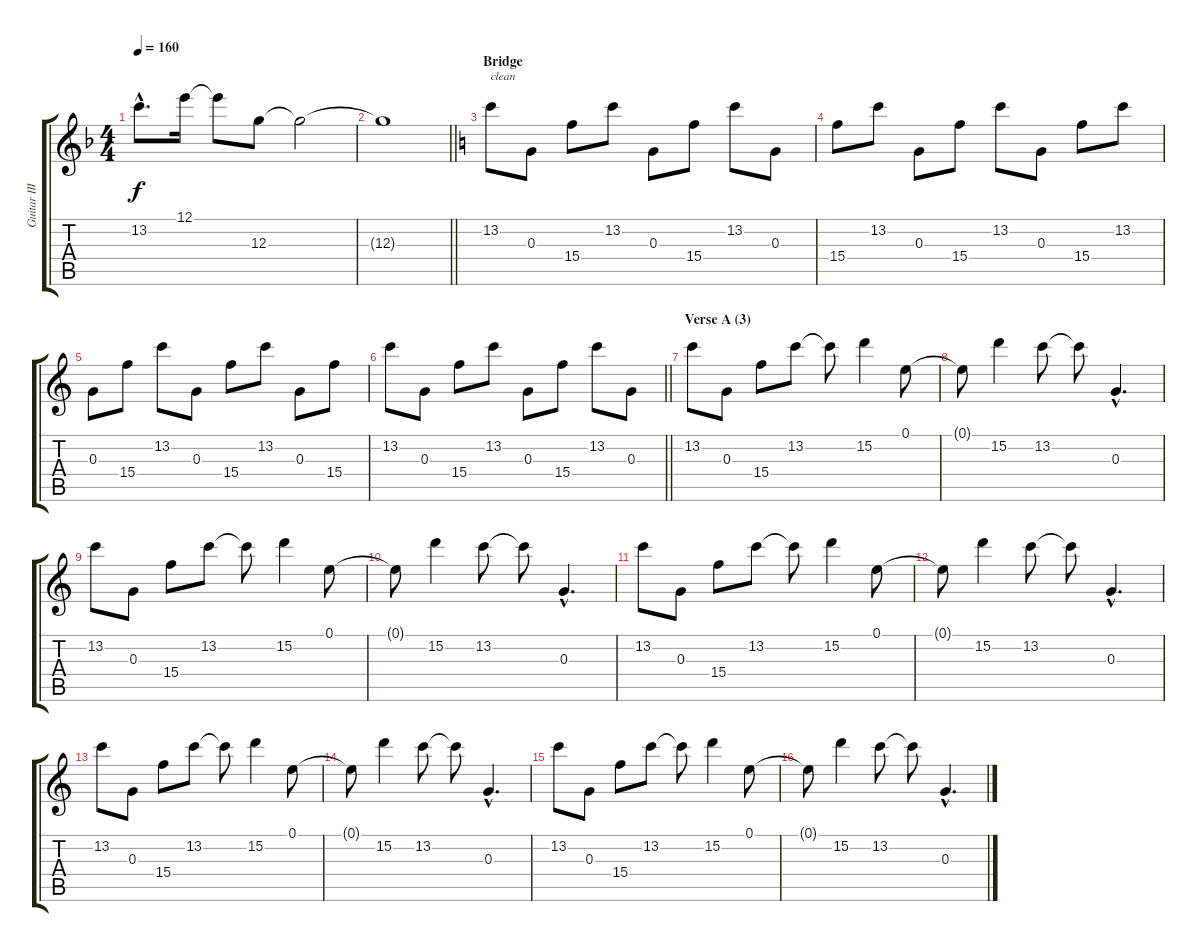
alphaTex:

\track ("Guitar III (Jun)" "Guitar III") {instrument electricguitarjazz}
\staff {score tabs}
\tuning (E4 B3 G3 D3 A2 E2) {hide}
\ts (4 4)
\tempo 160
\clef g2
\ks f
13.2{hac}.8{d dy f} 12.1.16 12.1{t}.8 12.3.8 12.3{t}.2 |
\barLineRight lightlight
12.3{t}.1 |
\section ("" "Bridge")
\ks c
13.2.8{txt "clean"} 0.3.8 15.4.8 13.2.8 0.3.8 15.4.8 13.2.8 0.3.8 |
15.4.8 13.2.8 0.3.8 15.4.8 13.2.8 0.3.8 15.4.8 13.2.8 |
0.3.8 15.4.8 13.2.8 0.3.8 15.4.8 13.2.8 0.3.8 15.4.8 |
\barLineRight lightlight
13.2.8 0.3.8 15.4.8 13.2.8 0.3.8 15.4.8 13.2.8 0.3.8 |
\section ("" "Verse A (3)")
13.2.8 0.3.8 15.4.8 13.2.8 13.2{t}.8 15.2.4 0.1.8 |
0.1{t}.8 15.2.4 13.2.8 13.2{t}.8 0.3{hac}.4{d} |
13.2.8 0.3.8 15.4.8 13.2.8 13.2{t}.8 15.2.4 0.1.8 |
0.1{t}.8 15.2.4 13.2.8 13.2{t}.8 0.3{hac}.4{d} |
13.2.8 0.3.8 15.4.8 13.2.8 13.2{t}.8 15.2.4 0.1.8 |
0.1{t}.8 15.2.4 13.2.8 13.2{t}.8 0.3{hac}.4{d} |
13.2.8 0.3.8 15.4.8 13.2.8 13.2{t}.8 15.2.4 0.1.8 |
0.1{t}.8 15.2.4 13.2.8 13.2{t}.8 0.3{hac}.4{d} |
13.2.8 0.3.8 15.4.8 13.2.8 13.2{t}.8 15.2.4 0.1.8 |
0.1{t}.8 15.2.4 13.2.8 13.2{t}.8 0.3{hac}.4{d}
